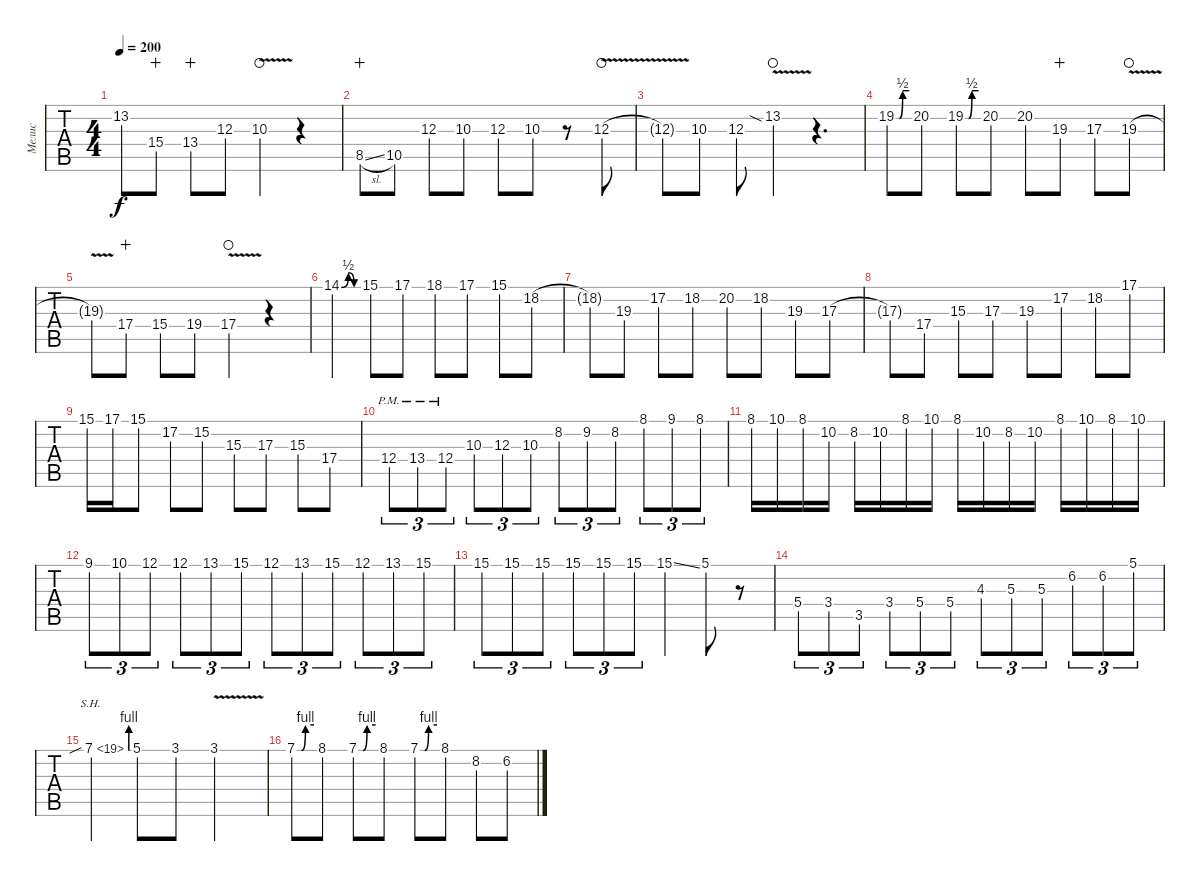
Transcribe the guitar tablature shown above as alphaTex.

\track ("Мелис" "Мелис") {instrument overdrivenguitar}
\staff {tabs}
\tuning (E4 B3 G3 D3 A2 E2) {hide}
\ts (4 4)
\tempo 200
\clef g2
\ks c
13.2{t}.8{dy f} 15.4.8{wahc} 13.4.8{wahc} 12.3.8 10.3{v}.4{waho} r.4 |
8.5{sl}.8{wahc} 10.5.8 12.3.8 10.3.8 12.3.8 10.3.8 r.8 12.3{v}.8{waho} |
12.3{t}.8 10.3.8 12.3.8 13.2{v sia}.4{waho} r.4{d} |
19.2{be (custom 0 0 15 0 30 2 58 2 60 2)}.8 20.2.8 19.2{be (custom 0 0 15 0 30 2 58 2 60 2)}.8 20.2.8 20.2.8 19.3.8{wahc} 17.3.8 19.3{v}.8{waho} |
19.3{t}.8 17.4.8{wahc} 15.4.8 19.4.8 17.4{v}.4{waho} r.4 |
14.1{be (custom 0 0 25 2 45 0 60 0)}.4 15.1.8 17.1.8 18.1.8 17.1.8 15.1.8 18.2.8 |
18.2{t}.8 19.3.8 17.2.8 18.2.8 20.2.8 18.2.8 19.3.8 17.3.8 |
17.3{t}.8 17.4.8 15.3.8 17.3.8 19.3.8 17.2.8 18.2.8 17.1.8 |
15.1.16 17.1.16 15.1.8 17.2.8 15.2.8 15.3.8 17.3.8 15.3.8 17.4.8 |
12.4{pm}.8{tu (3 2)} 13.4{pm}.8{tu (3 2)} 12.4{pm}.8{tu (3 2)} 10.3.8{tu (3 2)} 12.3.8{tu (3 2)} 10.3.8{tu (3 2)} 8.2.8{tu (3 2)} 9.2.8{tu (3 2)} 8.2.8{tu (3 2)} 8.1.8{tu (3 2)} 9.1.8{tu (3 2)} 8.1.8{tu (3 2)} |
8.1.16 10.1.16 8.1.16 10.2.16 8.2.16 10.2.16 8.1.16 10.1.16 8.1.16 10.2.16 8.2.16 10.2.16 8.1.16 10.1.16 8.1.16 10.1.16 |
9.1.8{tu (3 2)} 10.1.8{tu (3 2)} 12.1.8{tu (3 2)} 12.1.8{tu (3 2)} 13.1.8{tu (3 2)} 15.1.8{tu (3 2)} 12.1.8{tu (3 2)} 13.1.8{tu (3 2)} 15.1.8{tu (3 2)} 12.1.8{tu (3 2)} 13.1.8{tu (3 2)} 15.1.8{tu (3 2)} |
15.1.8{tu (3 2)} 15.1.8{tu (3 2)} 15.1.8{tu (3 2)} 15.1.8{tu (3 2)} 15.1.8{tu (3 2)} 15.1.8{tu (3 2)} 15.1{ss}.4 5.1.8 r.8 |
5.4.8{tu (3 2)} 3.4.8{tu (3 2)} 3.5.8{tu (3 2)} 3.4.8{tu (3 2)} 5.4.8{tu (3 2)} 5.4.8{tu (3 2)} 4.3.8{tu (3 2)} 5.3.8{tu (3 2)} 5.3.8{tu (3 2)} 6.2.8{tu (3 2)} 6.2.8{tu (3 2)} 5.1.8{tu (3 2)} |
7.1{be (bend 0 0 60 4) sh 12 sib}.4 5.1.8 3.1.8 3.1{v}.2 |
7.1{be (custom 0 0 16 0 30 4 60 4)}.8 8.1.8 7.1{be (custom 0 0 16 0 30 4 60 4)}.8 8.1.8 7.1{be (custom 0 0 16 0 30 4 60 4)}.8 8.1.8 8.2.8 6.2.8
